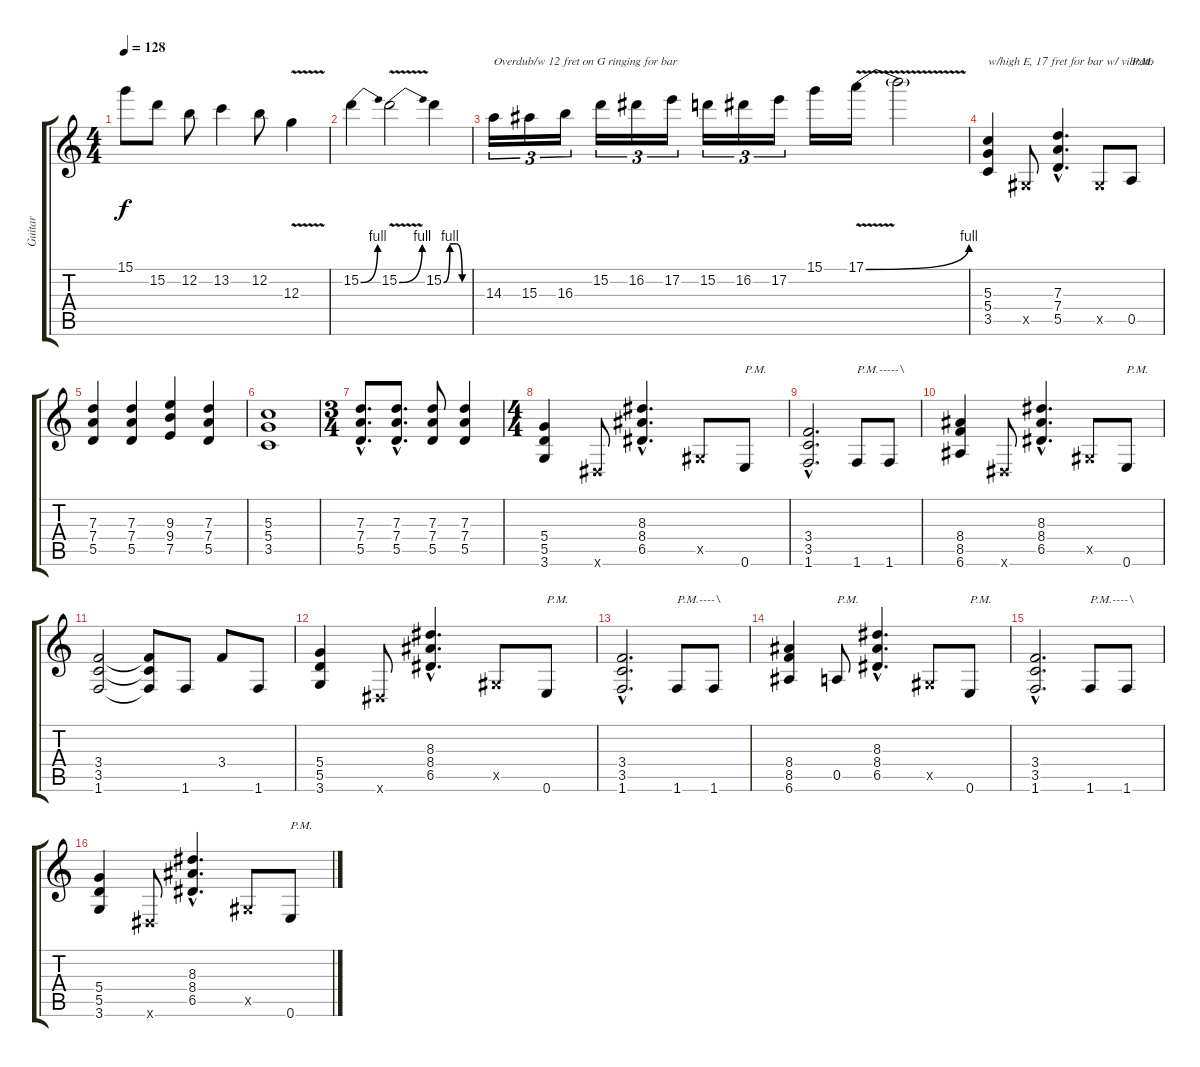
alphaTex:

\track ("Guitar" "Guitar") {instrument distortionguitar}
\staff {score tabs}
\tuning (E4 B3 G3 D3 A2 E2) {hide}
\ts (4 4)
\tempo 128
\clef g2
\ks c
15.1.8{dy f} 15.2.8 12.2.8 13.2.4 12.2.8 12.3{v}.4 |
15.2{be (bend 0 0 60 4)}.4 15.2{be (bend 0 0 60 4) v}.2 15.2{be (custom 0 0 15 4 30 4 45 0 60 0)}.4 |
14.3.16{tu (3 2) txt "Overdub/w 12 fret on G ringing for bar"} 15.3.16{tu (3 2)} 16.3.16{tu (3 2)} 15.2.16{tu (3 2)} 16.2.16{tu (3 2)} 17.2.16{tu (3 2)} 15.2.16{tu (3 2)} 16.2.16{tu (3 2)} 17.2.16{tu (3 2)} 15.1.16 17.1{be (bend 0 0 60 4) v}.16 17.1{t}.2 |
(5.3 5.4 3.5).4{txt "w/high E, 17 fret for bar w/ vibrato"} -1.5{x}.8 (7.3{hac} 7.4{hac} 5.5{hac}).4{d} -1.5{x}.8 0.5.8{txt "P.M."} |
(7.3 7.4 5.5).4 (7.3 7.4 5.5).4 (9.3 9.4 7.5).4 (7.3 7.4 5.5).4 |
(5.3 5.4 3.5).1 |
\ts (3 4)
(7.3{hac} 7.4{hac} 5.5{hac}).8{d} (7.3{hac} 7.4{hac} 5.5{hac}).8{d} (7.3 7.4 5.5).8 (7.3 7.4 5.5).4 |
\ts (4 4)
(5.4 5.5 3.6).4 -1.6{x}.8 (8.3{hac} 8.4{hac} 6.5{hac}).4{d} -1.5{x}.8 0.6.8{txt "P.M."} |
(3.4{hac} 3.5{hac} 1.6{hac}).2{d} 1.6.8{txt "P.M.-----\\"} 1.6.8 |
(8.4 8.5 6.6).4 -1.6{x}.8 (8.3{hac} 8.4{hac} 6.5{hac}).4{d} -1.5{x}.8 0.6.8{txt "P.M."} |
(3.4 3.5 1.6).2 (3.4{t} 3.5{t} 1.6{t}).8 1.6.8 3.4.8 1.6.8 |
(5.4 5.5 3.6).4 -1.6{x}.8 (8.3{hac} 8.4{hac} 6.5{hac}).4{d} -1.5{x}.8 0.6.8{txt "P.M."} |
(3.4{hac} 3.5{hac} 1.6{hac}).2{d} 1.6.8{txt "P.M.----\\"} 1.6.8 |
(8.4 8.5 6.6).4 0.5.8{txt "P.M."} (8.3{hac} 8.4{hac} 6.5{hac}).4{d} -1.5{x}.8 0.6.8{txt "P.M."} |
(3.4{hac} 3.5{hac} 1.6{hac}).2{d} 1.6.8{txt "P.M.----\\"} 1.6.8 |
(5.4 5.5 3.6).4 -1.6{x}.8 (8.3{hac} 8.4{hac} 6.5{hac}).4{d} -1.5{x}.8 0.6.8{txt "P.M."}
